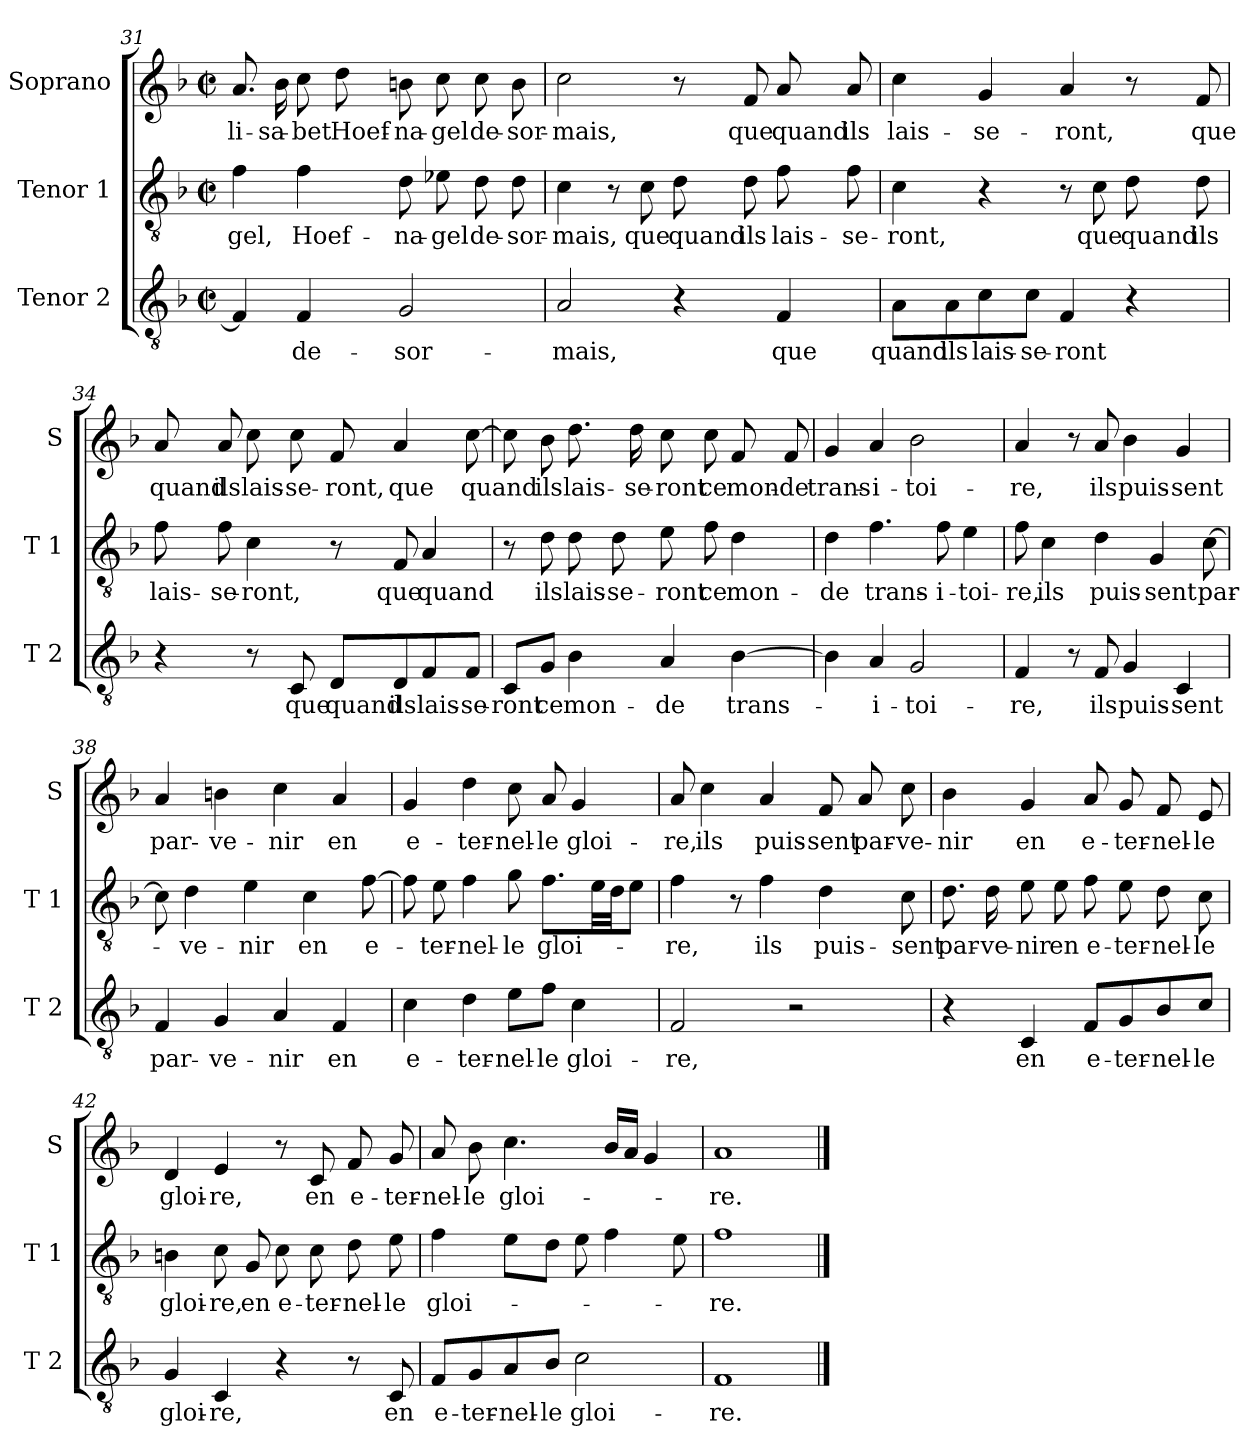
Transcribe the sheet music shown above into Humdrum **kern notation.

**kern	**text	**kern	**text	**kern	**text
*part3	*part3	*part2	*part2	*part1	*part1
*staff3	*staff3	*staff2	*staff2	*staff1	*staff1
*I"Tenor 2	*	*I"Tenor 1	*	*I"Soprano	*
*I'T 2	*	*I'T 1	*	*I'S	*
!!LO:PB:g=z
*clefGv2	*	*clefGv2	*	*clefG2	*
*k[b-]	*	*k[b-]	*	*k[b-]	*
*F:	*	*F:	*	*F:	*
*M2/2	*	*M2/2	*	*M2/2	*
*met(c|)	*	*met(c|)	*	*met(c|)	*
=31	=31	=31	=31	=31	=31
!	!	!	!LO:LY:b	!	!LO:LY:b
4F/]	.	4f\	-gel,	8.a/	-li-
!	!	!	!	!	!LO:LY:b
.	.	.	.	16b-\	-sa-
!	!LO:LY:b	!	!LO:LY:b	!	!LO:LY:b
4F/	de-	4f\	Hoef-	8cc\	-bet
!	!	!	!	!	!LO:LY:b
.	.	.	.	8dd\	Hoef-
!	!LO:LY:b	!	!LO:LY:b	!	!LO:LY:b
2G/	-sor-	8d\	-na-	8bn\	-na-
!	!	!	!LO:LY:b	!	!LO:LY:b
.	.	8e-X\	-gel	8cc\	-gel
!	!	!	!LO:LY:b	!	!LO:LY:b
.	.	8d\	de-	8cc\	de-
!	!	!	!LO:LY:b	!	!LO:LY:b
.	.	8d\	-sor-	8b\	-sor-
=32	=32	=32	=32	=32	=32
!	!LO:LY:b	!	!LO:LY:b	!	!LO:LY:b
2A/	-mais,	4c\	-mais,	2cc\	-mais,
.	.	8r	.	.	.
!	!	!	!LO:LY:b	!	!
.	.	8c\	que	.	.
!	!	!	!LO:LY:b	!	!
4r	.	8d\	quand	8r	.
!	!	!	!LO:LY:b	!	!LO:LY:b
.	.	8d\	ils	8f/	que
!	!LO:LY:b	!	!LO:LY:b	!	!LO:LY:b
4F/	que	8f\	lais-	8a/	quand
!	!	!	!LO:LY:b	!	!LO:LY:b
.	.	8f\	-se-	8a/	ils
=33	=33	=33	=33	=33	=33
!	!LO:LY:b	!	!LO:LY:b	!	!LO:LY:b
8A\L	quand	4c\	-ront,	4cc\	lais-
!	!LO:LY:b	!	!	!	!
8A\	ils	.	.	.	.
!	!LO:LY:b	!	!	!	!LO:LY:b
8c\	lais-	4r	.	4g/	-se-
!	!LO:LY:b	!	!	!	!
8c\J	-se-	.	.	.	.
!	!LO:LY:b	!	!	!	!LO:LY:b
4F/	-ront	8r	.	4a/	-ront,
!	!	!	!LO:LY:b	!	!
.	.	8c\	que	.	.
!	!	!	!LO:LY:b	!	!
4r	.	8d\	quand	8r	.
!	!	!	!LO:LY:b	!	!LO:LY:b
.	.	8d\	ils	8f/	que
!!LO:LB:g=z
=34	=34	=34	=34	=34	=34
!	!	!	!LO:LY:b	!	!LO:LY:b
4r	.	8f\	lais-	8a/	quand
!	!	!	!LO:LY:b	!	!LO:LY:b
.	.	8f\	-se-	8a/	ils
!	!	!	!LO:LY:b	!	!LO:LY:b
8r	.	4c\	-ront,	8cc\	lais-
!	!LO:LY:b	!	!	!	!LO:LY:b
8C/	que	.	.	8cc\	-se-
!	!LO:LY:b	!	!	!	!LO:LY:b
8D/L	quand	8r	.	8f/	-ront,
!	!LO:LY:b	!	!LO:LY:b	!	!LO:LY:b
8D/	ils	8F/	que	4a/	que
!	!LO:LY:b	!	!LO:LY:b	!	!
8F/	lais-	4A/	quand	.	.
!	!LO:LY:b	!	!	!	!LO:LY:b
8F/J	-se-	.	.	[8cc\	quand
=35	=35	=35	=35	=35	=35
!	!LO:LY:b	!	!	!	!
8C/L	-ront	8r	.	8cc\]	.
!	!LO:LY:b	!	!LO:LY:b	!	!LO:LY:b
8G/J	ce	8d\	ils	8b-\	ils
!	!LO:LY:b	!	!LO:LY:b	!	!LO:LY:b
4B-\	mon-	8d\	lais-	8.dd\	lais-
!	!	!	!LO:LY:b	!	!
.	.	8d\	-se-	.	.
!	!	!	!	!	!LO:LY:b
.	.	.	.	16dd\	-se-
!	!LO:LY:b	!	!LO:LY:b	!	!LO:LY:b
4A/	-de	8e\	-ront	8cc\	-ront
!	!	!	!LO:LY:b	!	!LO:LY:b
.	.	8f\	ce	8cc\	ce
!	!LO:LY:b	!	!LO:LY:b	!	!LO:LY:b
[4B-\	trans-	4d\	mon-	8f/	mon-
!	!	!	!	!	!LO:LY:b
.	.	.	.	8f/	-de
=36	=36	=36	=36	=36	=36
!	!	!	!LO:LY:b	!	!LO:LY:b
4B-\]	.	4d\	-de	4g/	trans-
!	!LO:LY:b	!	!LO:LY:b	!	!LO:LY:b
4A/	-i-	4.f\	trans-	4a/	-i-
!	!LO:LY:b	!	!	!	!LO:LY:b
2G/	-toi-	.	.	2b-\	-toi-
!	!	!	!LO:LY:b	!	!
.	.	8f\	-i-	.	.
!	!	!	!LO:LY:b	!	!
.	.	4e\	-toi-	.	.
!!LO:LB:g=z
=37	=37	=37	=37	=37	=37
!	!LO:LY:b	!	!LO:LY:b	!	!LO:LY:b
4F/	-re,	8f\	-re,	4a/	-re,
!	!	!	!LO:LY:b	!	!
.	.	4c\	ils	.	.
8r	.	.	.	8r	.
!	!LO:LY:b	!	!LO:LY:b	!	!LO:LY:b
8F/	ils	4d\	puis-	8a/	ils
!	!LO:LY:b	!	!	!	!LO:LY:b
4G/	puis-	.	.	4b-\	puis-
!	!	!	!LO:LY:b	!	!
.	.	4G/	-sent	.	.
!	!LO:LY:b	!	!	!	!LO:LY:b
4C/	-sent	.	.	4g/	-sent
!	!	!	!LO:LY:b	!	!
.	.	[8c\	par-	.	.
=38	=38	=38	=38	=38	=38
!	!LO:LY:b	!	!	!	!LO:LY:b
4F/	par-	8c\]	.	4a/	par-
!	!	!	!LO:LY:b	!	!
.	.	4d\	-ve-	.	.
!	!LO:LY:b	!	!	!	!LO:LY:b
4G/	-ve-	.	.	4bn\	-ve-
!	!	!	!LO:LY:b	!	!
.	.	4e\	-nir	.	.
!	!LO:LY:b	!	!	!	!LO:LY:b
4A/	-nir	.	.	4cc\	-nir
!	!	!	!LO:LY:b	!	!
.	.	4c\	en	.	.
!	!LO:LY:b	!	!	!	!LO:LY:b
4F/	en	.	.	4a/	en
!	!	!	!LO:LY:b	!	!
.	.	[8f\	e-	.	.
=39	=39	=39	=39	=39	=39
!	!LO:LY:b	!	!	!	!LO:LY:b
4c\	e-	8f\]	.	4g/	e-
!	!	!	!LO:LY:b	!	!
.	.	8e\	-ter-	.	.
!	!LO:LY:b	!	!LO:LY:b	!	!LO:LY:b
4d\	-ter-	4f\	-nel-	4dd\	-ter-
!	!LO:LY:b	!	!LO:LY:b	!	!LO:LY:b
8e\L	-nel-	8g\	-le	8cc\	-nel-
!	!LO:LY:b	!	!LO:LY:b	!	!LO:LY:b
8f\J	-le	8.f\L	gloi-	8a/	-le
!	!LO:LY:b	!	!	!	!LO:LY:b
4c\	gloi-	.	.	4g/	gloi-
.	.	32e\LL	.	.	.
.	.	32d\JJ	.	.	.
.	.	8e\J	.	.	.
=40	=40	=40	=40	=40	=40
!	!LO:LY:b	!	!LO:LY:b	!	!LO:LY:b
2F/	-re,	4f\	-re,	8a/	-re,
!	!	!	!	!	!LO:LY:b
.	.	.	.	4cc\	ils
.	.	8r	.	.	.
!	!	!	!LO:LY:b	!	!LO:LY:b
.	.	4f\	ils	4a/	puis-
2r	.	.	.	.	.
!	!	!	!LO:LY:b	!	!LO:LY:b
.	.	4d\	puis-	8f/	-sent
!	!	!	!	!	!LO:LY:b
.	.	.	.	8a/	par-
!	!	!	!LO:LY:b	!	!LO:LY:b
.	.	8c\	-sent	8cc\	-ve-
!!LO:LB:g=z
=41	=41	=41	=41	=41	=41
!	!	!	!LO:LY:b	!	!LO:LY:b
4r	.	8.d\	par-	4b-\	-nir
!	!	!	!LO:LY:b	!	!
.	.	16d\	-ve-	.	.
!	!LO:LY:b	!	!LO:LY:b	!	!LO:LY:b
4C/	en	8e\	-nir	4g/	en
!	!	!	!LO:LY:b	!	!
.	.	8e\	en	.	.
!	!LO:LY:b	!	!LO:LY:b	!	!LO:LY:b
8F/L	e-	8f\	e-	8a/	e-
!	!LO:LY:b	!	!LO:LY:b	!	!LO:LY:b
8G/	-ter-	8e\	-ter-	8g/	-ter-
!	!LO:LY:b	!	!LO:LY:b	!	!LO:LY:b
8B-/	-nel-	8d\	-nel-	8f/	-nel-
!	!LO:LY:b	!	!LO:LY:b	!	!LO:LY:b
8c/J	-le	8c\	-le	8e/	-le
=42	=42	=42	=42	=42	=42
!	!LO:LY:b	!	!LO:LY:b	!	!LO:LY:b
4G/	gloi-	4Bn\	gloi-	4d/	gloi-
!	!LO:LY:b	!	!LO:LY:b	!	!LO:LY:b
4C/	-re,	8c\	-re,	4e/	-re,
!	!	!	!LO:LY:b	!	!
.	.	8G/	en	.	.
!	!	!	!LO:LY:b	!	!
4r	.	8c\	e-	8r	.
!	!	!	!LO:LY:b	!	!LO:LY:b
.	.	8c\	-ter-	8c/	en
!	!	!	!LO:LY:b	!	!LO:LY:b
8r	.	8d\	-nel-	8f/	e-
!	!LO:LY:b	!	!LO:LY:b	!	!LO:LY:b
8C/	en	8e\	-le	8g/	-ter-
=43	=43	=43	=43	=43	=43
!	!LO:LY:b	!	!LO:LY:b	!	!LO:LY:b
8F/L	e-	4f\	gloi-	8a/	-nel-
!	!LO:LY:b	!	!	!	!LO:LY:b
8G/	-ter-	.	.	8b-\	-le
!	!LO:LY:b	!	!	!	!LO:LY:b
8A/	-nel-	8e\L	.	4.cc\	gloi-
!	!LO:LY:b	!	!	!	!
8B-/J	-le	8d\J	.	.	.
!	!LO:LY:b	!	!	!	!
2c\	gloi-	8e\	.	.	.
.	.	4f\	.	16b-/LL	.
.	.	.	.	16a/JJ	.
.	.	.	.	4g/	.
.	.	8e\	.	.	.
=44	=44	=44	=44	=44	=44
!	!LO:LY:b	!	!LO:LY:b	!	!LO:LY:b
1F	-re.	1f	-re.	1a	-re.
==	==	==	==	==	==
*-	*-	*-	*-	*-	*-
